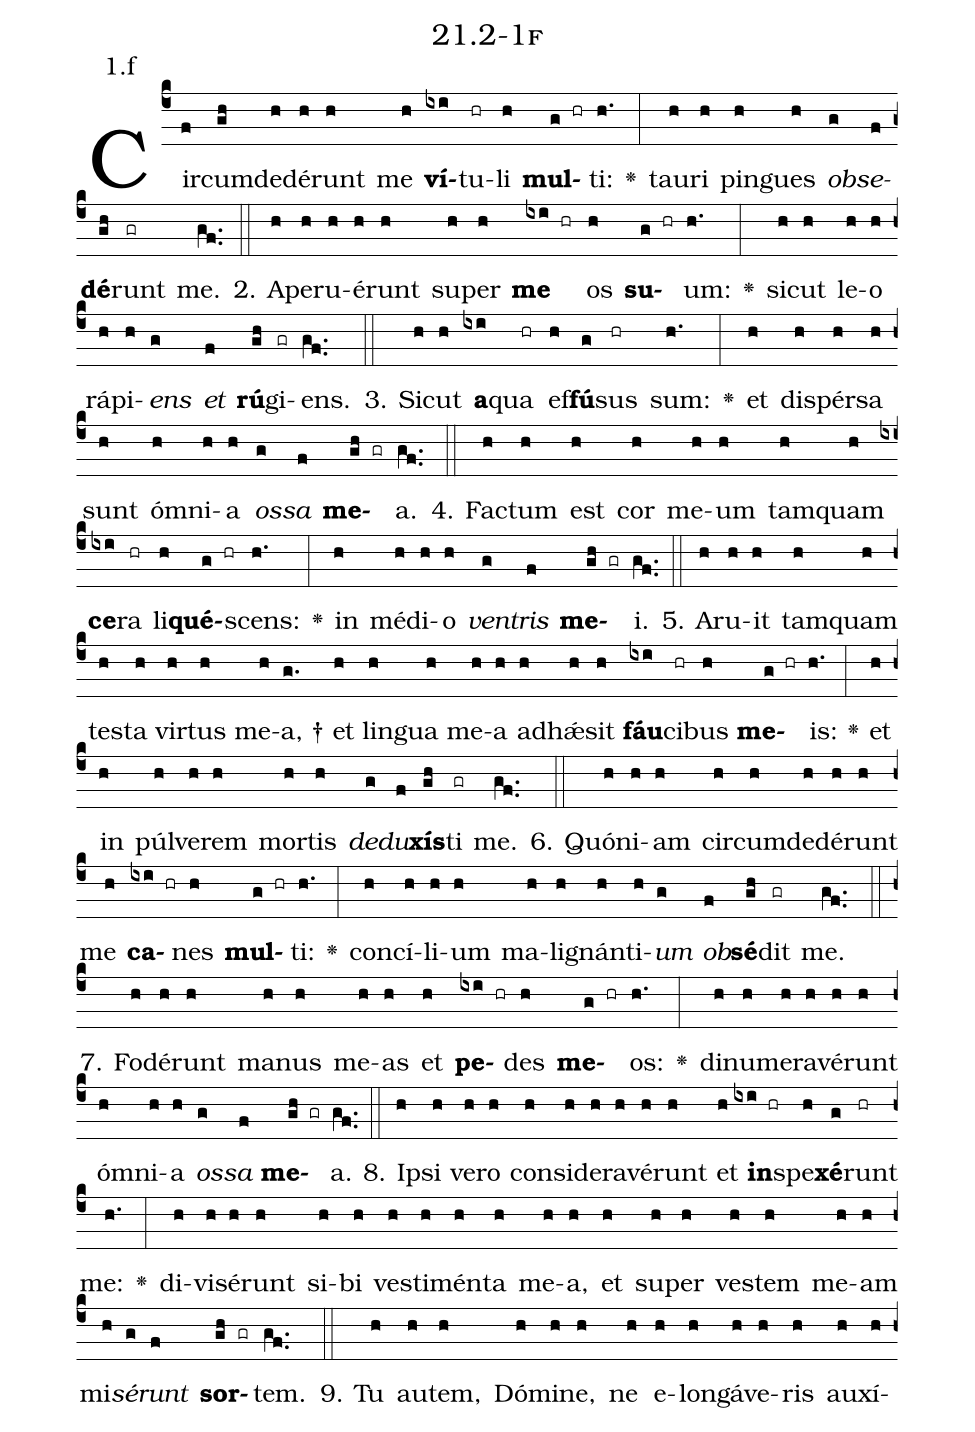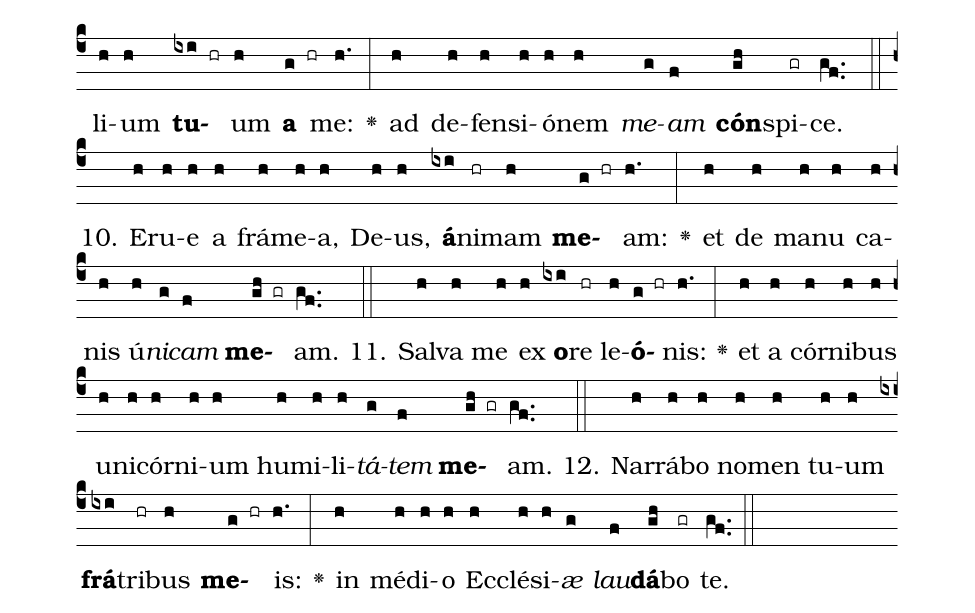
name: 21.2-1f;
annotation: 1.f;
%%
(c4)Cir(f)cum(gh)de(h)dé(h)runt(h) me(h) <b>ví</b>(ixi)tu(hr)li(h) <b>mul</b>(g hr)ti:(h.) <v>\greheightstar</v>(:) tau(h)ri(h) pin(h)gues(h) <i>ob</i>(g)<i>se</i>(f)<b>dé</b>(gh)runt(gr) me.(gf..) (::)
2. A(h)pe(h)ru(h)é(h)runt(h) su(h)per(h) <b>me</b>(ixi hr) os(h) <b>su</b>(g hr)um:(h.) <v>\greheightstar</v>(:) sic(h)ut(h) le(h)o(h) rá(h)pi(h)<i>ens</i>(g) <i>et</i>(f) <b>rú</b>(gh)gi(gr)ens.(gf..) (::)
3. Sic(h)ut(h) <b>a</b>(ixi)qua(hr) ef(h)<b>fú</b>(g)sus(hr) sum:(h.) <v>\greheightstar</v>(:) et(h) di(h)spér(h)sa(h) sunt(h) óm(h)ni(h)a(h) <i>os</i>(g)<i>sa</i>(f) <b>me</b>(gh gr)a.(gf..) (::)
4. Fac(h)tum(h) est(h) cor(h) me(h)um(h) tam(h)quam(h) <b>ce</b>(ixi)ra(hr) li(h)<b>qué</b>(g hr)scens:(h.) <v>\greheightstar</v>(:) in(h) mé(h)di(h)o(h) <i>ven</i>(g)<i>tris</i>(f) <b>me</b>(gh gr)i.(gf..) (::)
5. A(h)ru(h)it(h) tam(h)quam(h) tes(h)ta(h) vir(h)tus(h) me(h)a, †(g.) et(h) lin(h)gua(h) me(h)a(h) ad(h)hǽ(h)sit(h) <b>fáu</b>(ixi)ci(hr)bus(h) <b>me</b>(g hr)is:(h.) <v>\greheightstar</v>(:) et(h) in(h) púl(h)ve(h)rem(h) mor(h)tis(h) <i>de</i>(g)<i>du</i>(f)<b>xís</b>(gh)ti(gr) me.(gf..) (::)
6. Quón(h)i(h)am(h) cir(h)cum(h)de(h)dé(h)runt(h) me(h) <b>ca</b>(ixi hr)nes(h) <b>mul</b>(g hr)ti:(h.) <v>\greheightstar</v>(:) con(h)cí(h)li(h)um(h) ma(h)li(h)gnán(h)ti(h)<i>um</i>(g) <i>ob</i>(f)<b>sé</b>(gh)dit(gr) me.(gf..) (::)
7. Fo(h)dé(h)runt(h) ma(h)nus(h) me(h)as(h) et(h) <b>pe</b>(ixi hr)des(h) <b>me</b>(g hr)os:(h.) <v>\greheightstar</v>(:) di(h)nu(h)me(h)ra(h)vé(h)runt(h) óm(h)ni(h)a(h) <i>os</i>(g)<i>sa</i>(f) <b>me</b>(gh gr)a.(gf..) (::)
8. Ip(h)si(h) ve(h)ro(h) con(h)si(h)de(h)ra(h)vé(h)runt(h) et(h) <b>in</b>(ixi hr)spe(h)<b>xé</b>(g)runt(hr) me:(h.) <v>\greheightstar</v>(:) di(h)vi(h)sé(h)runt(h) si(h)bi(h) ves(h)ti(h)mén(h)ta(h) me(h)a,(h) et(h) su(h)per(h) ves(h)tem(h) me(h)am(h) mi(h)<i>sé</i>(g)<i>runt</i>(f) <b>sor</b>(gh gr)tem.(gf..) (::)
9. Tu(h) au(h)tem,(h) Dó(h)mi(h)ne,(h) ne(h) e(h)lon(h)gá(h)ve(h)ris(h) au(h)xí(h)li(h)um(h) <b>tu</b>(ixi hr)um(h) <b>a</b>(g hr) me:(h.) <v>\greheightstar</v>(:) ad(h) de(h)fen(h)si(h)ó(h)nem(h) <i>me</i>(g)<i>am</i>(f) <b>cón</b>(gh)spi(gr)ce.(gf..) (::)
10. E(h)ru(h)e(h) a(h) frá(h)me(h)a,(h) De(h)us,(h) <b>á</b>(ixi)ni(hr)mam(h) <b>me</b>(g hr)am:(h.) <v>\greheightstar</v>(:) et(h) de(h) ma(h)nu(h) ca(h)nis(h) ú(h)<i>ni</i>(g)<i>cam</i>(f) <b>me</b>(gh gr)am.(gf..) (::)
11. Sal(h)va(h) me(h) ex(h) <b>o</b>(ixi)re(hr) le(h)<b>ó</b>(g hr)nis:(h.) <v>\greheightstar</v>(:) et(h) a(h) cór(h)ni(h)bus(h) u(h)ni(h)cór(h)ni(h)um(h) hu(h)mi(h)li(h)<i>tá</i>(g)<i>tem</i>(f) <b>me</b>(gh gr)am.(gf..) (::)
12. Nar(h)rá(h)bo(h) no(h)men(h) tu(h)um(h) <b>frá</b>(ixi)tri(hr)bus(h) <b>me</b>(g hr)is:(h.) <v>\greheightstar</v>(:) in(h) mé(h)di(h)o(h) Ec(h)clé(h)si(h)<i>æ</i>(g) <i>lau</i>(f)<b>dá</b>(gh)bo(gr) te.(gf..) (::)
